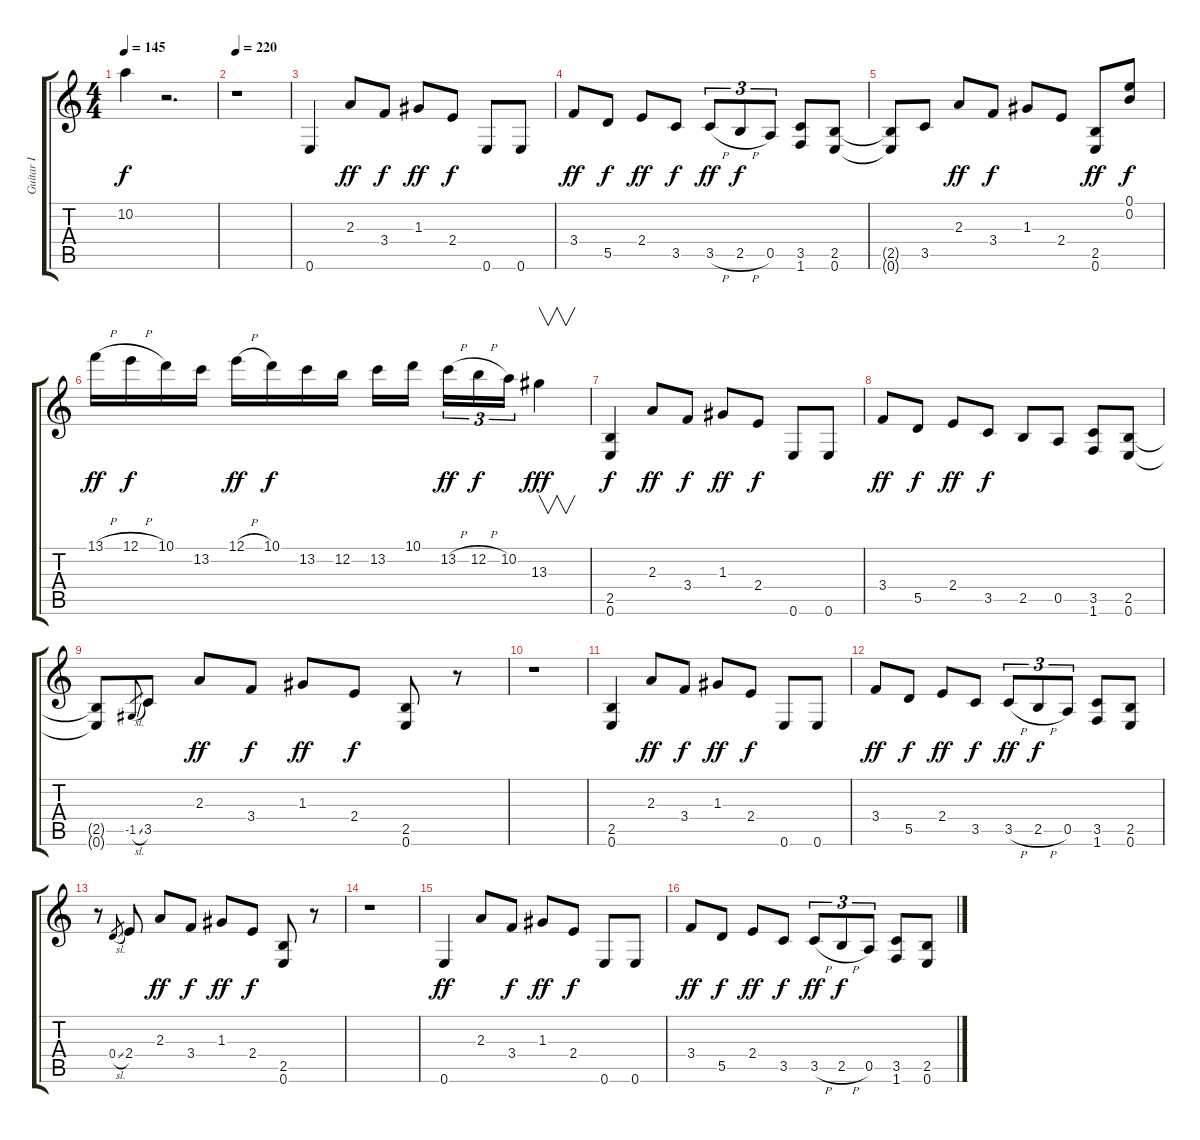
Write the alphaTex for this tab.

\track ("Guitar I" "Guitar I") {instrument overdrivenguitar}
\staff {score tabs}
\tuning (E4 B3 G3 D3 A2 E2) {hide}
\ts (4 4)
\tempo 145
\clef g2
\ks c
10.2{t}.4{dy f} r.2{d} |
\tempo 220
r.1 |
0.6.4 2.3.8{dy ff} 3.4.8{dy f} 1.3.8{dy ff} 2.4.8{dy f} 0.6.8 0.6.8 |
3.4.8{dy ff} 5.5.8{dy f} 2.4.8{dy ff} 3.5.8{dy f} 3.5{h}.8{tu (3 2) dy ff} 2.5{h}.8{tu (3 2) dy f} 0.5.8{tu (3 2)} (3.5 1.6).8 (2.5 0.6).8 |
(2.5{t} 0.6{t}).8 3.5.8 2.3.8{dy ff} 3.4.8{dy f} 1.3.8 2.4.8 (2.5 0.6).8{dy ff} (0.1 0.2).8{dy f} |
13.1{h}.16{dy ff} 12.1{h}.16{dy f} 10.1.16 13.2.16 12.1{h}.16{dy ff} 10.1.16{dy f} 13.2.16 12.2.16 13.2.16 10.1.16 13.2{h}.16{tu (3 2) dy ff} 12.2{h}.16{tu (3 2) dy f} 10.2.16{tu (3 2)} 13.3.4{v dy fff} |
(2.5 0.6).4{dy f} 2.3.8{dy ff} 3.4.8{dy f} 1.3.8{dy ff} 2.4.8{dy f} 0.6.8 0.6.8 |
3.4.8{dy ff} 5.5.8{dy f} 2.4.8{dy ff} 3.5.8{dy f} 2.5.8 0.5.8 (3.5 1.6).8 (2.5 0.6).8 |
(2.5{t} 0.6{t}).8 -1.5{sl}.8{gr} 3.5.8 2.3.8{dy ff} 3.4.8{dy f} 1.3.8{dy ff} 2.4.8{dy f} (2.5 0.6).8 r.8 |
r.1 |
(2.5 0.6).4 2.3.8{dy ff} 3.4.8{dy f} 1.3.8{dy ff} 2.4.8{dy f} 0.6.8 0.6.8 |
3.4.8{dy ff} 5.5.8{dy f} 2.4.8{dy ff} 3.5.8{dy f} 3.5{h}.8{tu (3 2) dy ff} 2.5{h}.8{tu (3 2) dy f} 0.5.8{tu (3 2)} (3.5 1.6).8 (2.5 0.6).8 |
r.8 0.4{sl}.8{gr} 2.4.8 2.3.8{dy ff} 3.4.8{dy f} 1.3.8{dy ff} 2.4.8{dy f} (2.5 0.6).8 r.8 |
r.1 |
0.6.4{dy ff} 2.3.8 3.4.8{dy f} 1.3.8{dy ff} 2.4.8{dy f} 0.6.8 0.6.8 |
3.4.8{dy ff} 5.5.8{dy f} 2.4.8{dy ff} 3.5.8{dy f} 3.5{h}.8{tu (3 2) dy ff} 2.5{h}.8{tu (3 2) dy f} 0.5.8{tu (3 2)} (3.5 1.6).8 (2.5 0.6).8
